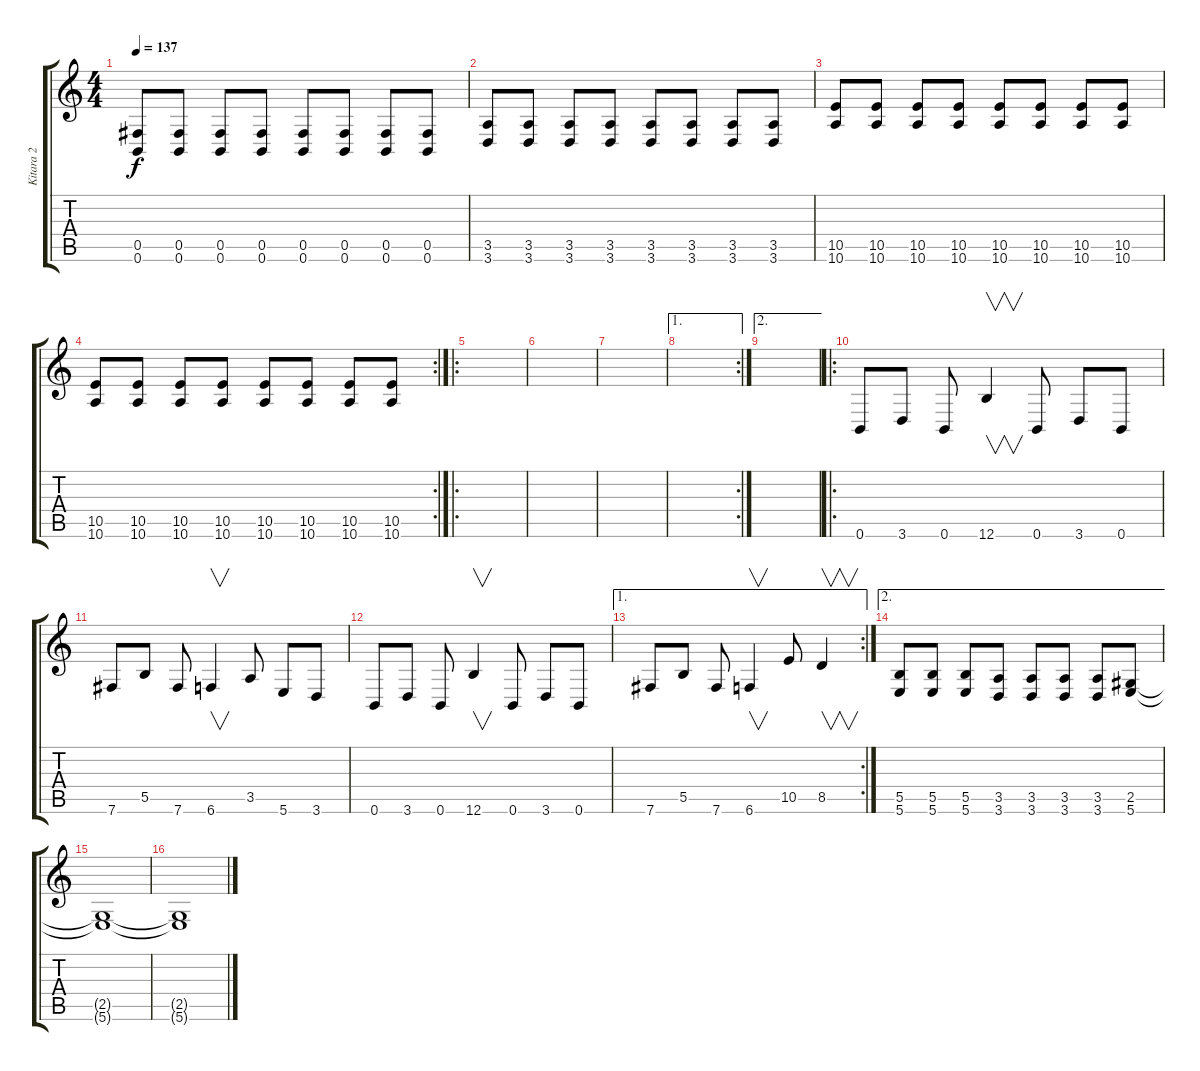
\track ("Kitara 2" "Kitara 2") {instrument distortionguitar}
\staff {score tabs}
\tuning (Db4 Ab3 E3 B2 Gb2 B1) {hide}
\ts (4 4)
\tempo 137
\clef g2
\ks c
(0.5 0.6).8{dy f} (0.5 0.6).8 (0.5 0.6).8 (0.5 0.6).8 (0.5 0.6).8 (0.5 0.6).8 (0.5 0.6).8 (0.5 0.6).8 |
(3.5 3.6).8 (3.5 3.6).8 (3.5 3.6).8 (3.5 3.6).8 (3.5 3.6).8 (3.5 3.6).8 (3.5 3.6).8 (3.5 3.6).8 |
(10.5 10.6).8 (10.5 10.6).8 (10.5 10.6).8 (10.5 10.6).8 (10.5 10.6).8 (10.5 10.6).8 (10.5 10.6).8 (10.5 10.6).8 |
\rc 2
(10.5 10.6).8 (10.5 10.6).8 (10.5 10.6).8 (10.5 10.6).8 (10.5 10.6).8 (10.5 10.6).8 (10.5 10.6).8 (10.5 10.6).8 |
\ro
|
|
|
\ae 1
\rc 2
|
\ae 2
|
\ro
0.6.8 3.6.8 0.6.8 12.6.4{v} 0.6.8 3.6.8 0.6.8 |
7.6.8 5.5.8 7.6.8 6.6.4{v} 3.5.8 5.6.8 3.6.8 |
0.6.8 3.6.8 0.6.8 12.6.4{v} 0.6.8 3.6.8 0.6.8 |
\ae 1
\rc 2
7.6.8 5.5.8 7.6.8 6.6.4{v} 10.5.8 8.5.4{v} |
\ae 2
(5.5 5.6).8 (5.5 5.6).8 (5.5 5.6).8 (3.5 3.6).8 (3.5 3.6).8 (3.5 3.6).8 (3.5 3.6).8 (2.5 5.6).8 |
(2.5{t} 5.6{t}).1 |
(2.5{t} 5.6{t}).1
